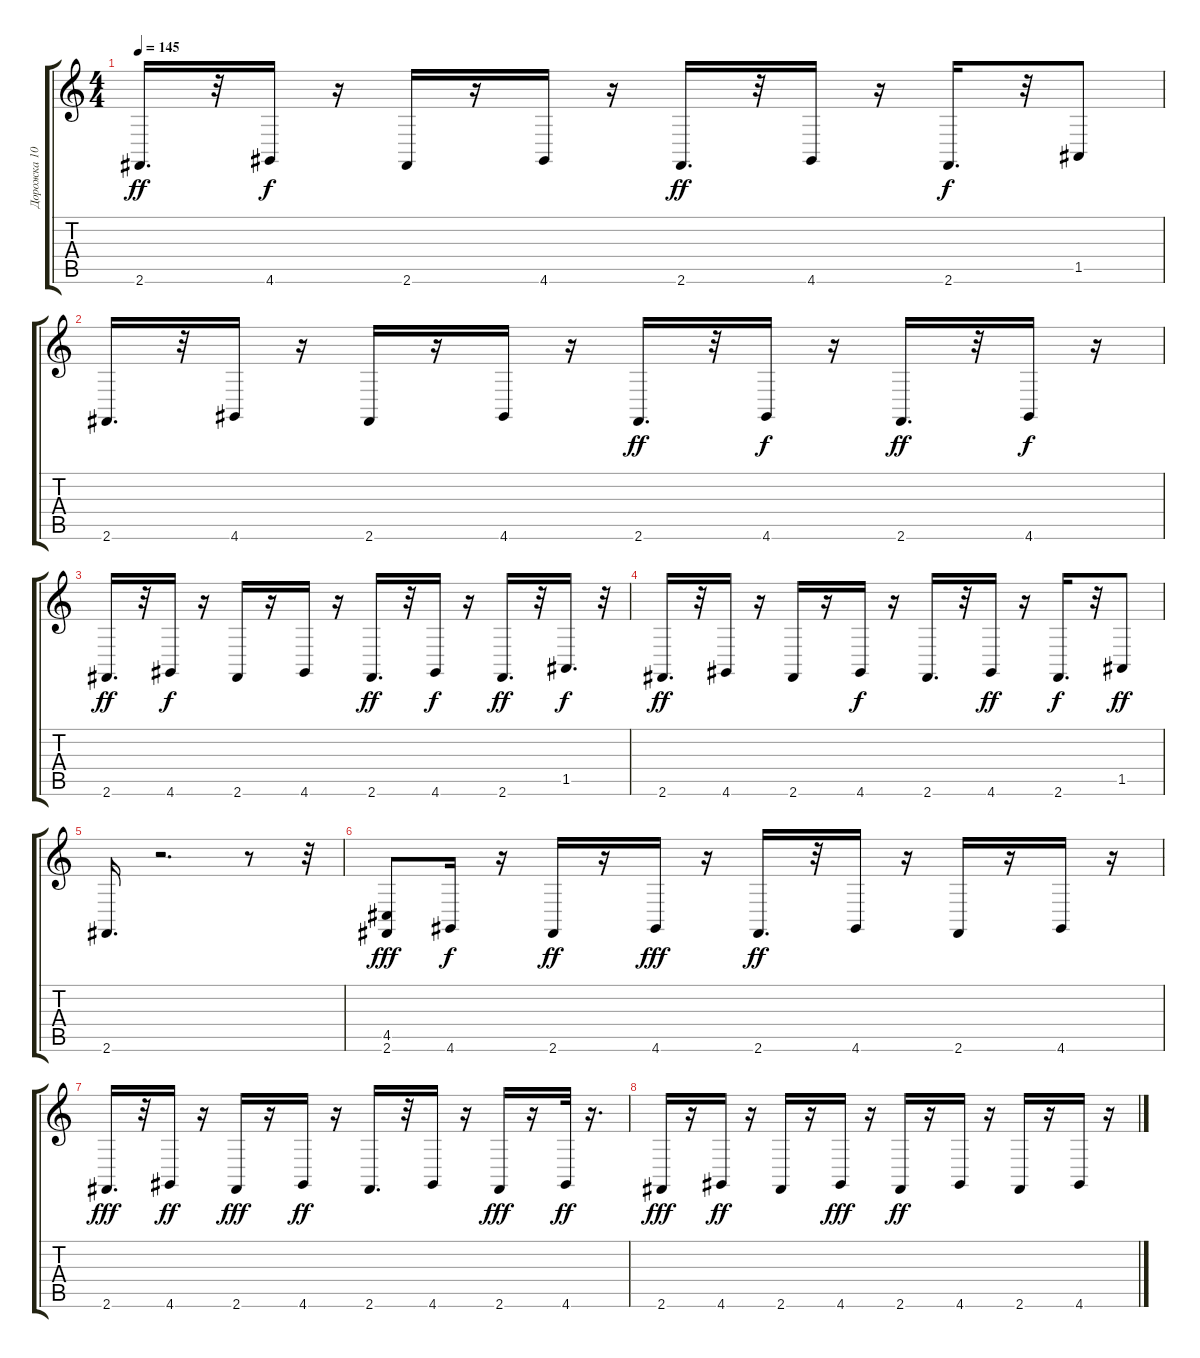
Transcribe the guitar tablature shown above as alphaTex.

\track ("Дорожка 10" "Дорожка 10") {instrument acousticgrandpiano}
\staff {score tabs}
\tuning (E4 B3 G3 D3 A2 E2) {hide}
\ts (4 4)
\tempo 145
\clef g2
\ks c
2.6.16{d dy ff} r.32 4.6.16{dy f} r.16 2.6.16 r.16 4.6.16 r.16 2.6.16{d dy ff} r.32 4.6.16 r.16 2.6.16{d dy f} r.32 1.5.8 |
2.6.16{d} r.32 4.6.16 r.16 2.6.16 r.16 4.6.16 r.16 2.6.16{d dy ff} r.32 4.6.16{dy f} r.16 2.6.16{d dy ff} r.32 4.6.16{dy f} r.16 |
2.6.16{d dy ff} r.32 4.6.16{dy f} r.16 2.6.16 r.16 4.6.16 r.16 2.6.16{d dy ff} r.32 4.6.16{dy f} r.16 2.6.16{d dy ff} r.32 1.5.16{d dy f} r.32 |
2.6.16{d dy ff} r.32 4.6.16 r.16 2.6.16 r.16 4.6.16{dy f} r.16 2.6.16{d} r.32 4.6.16{dy ff} r.16 2.6.16{d dy f} r.32 1.5.8{dy ff} |
2.6.16{d} r.2{d} r.8 r.32 |
(4.5 2.6).8{dy fff} 4.6.16{dy f} r.16 2.6.16{dy ff} r.16 4.6.16{dy fff} r.16 2.6.16{d dy ff} r.32 4.6.16 r.16 2.6.16 r.16 4.6.16 r.16 |
2.6.16{d dy fff} r.32 4.6.16{dy ff} r.16 2.6.16{dy fff} r.16 4.6.16{dy ff} r.16 2.6.16{d} r.32 4.6.16 r.16 2.6.16{dy fff} r.16 4.6.32{dy ff} r.16{d} |
2.6.16{dy fff} r.16 4.6.16{dy ff} r.16 2.6.16 r.16 4.6.16{dy fff} r.16 2.6.16{dy ff} r.16 4.6.16 r.16 2.6.16 r.16 4.6.16 r.16
